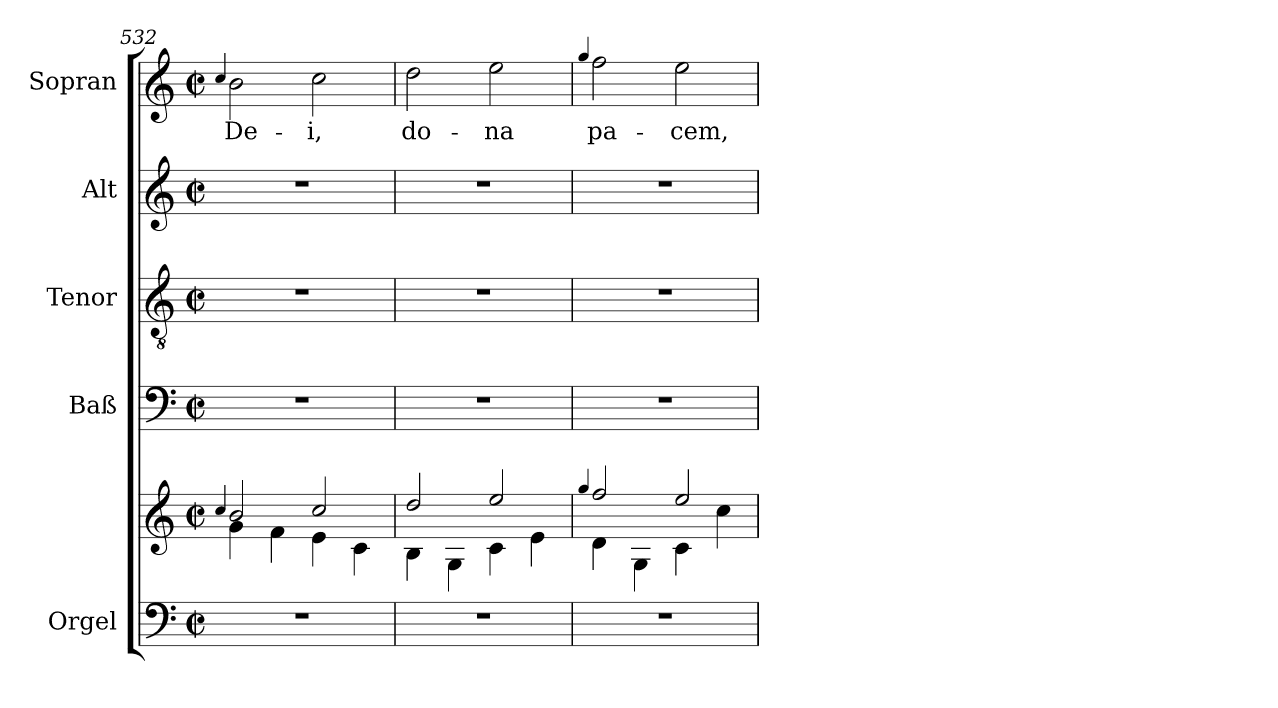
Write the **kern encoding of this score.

**kern	**kern	**kern	**kern	**kern	**kern	**text
*part5	*part5	*part4	*part3	*part2	*part1	*part1
*staff6	*staff5	*staff4	*staff3	*staff2	*staff1	*staff1
*I"Orgel	*	*I"Baß	*I"Tenor	*I"Alt	*I"Sopran	*
*clefF4	*clefG2	*clefF4	*clefGv2	*clefG2	*clefG2	*
*k[]	*k[]	*k[]	*k[]	*k[]	*k[]	*
*C:	*C:	*C:	*C:	*C:	*C:	*
*M2/2	*M2/2	*M2/2	*M2/2	*M2/2	*M2/2	*
*met(c|)	*met(c|)	*met(c|)	*met(c|)	*met(c|)	*met(c|)	*
=532	=532	=532	=532	=532	=532	=532
.	4qqcc/	.	.	.	4qqcc/	.
*	*^	*	*	*	*	*
!	!	!	!	!	!	!	!LO:LY:b
1r	2b/	4g\	1r	1r	1r	2b\	De-
.	.	4f\	.	.	.	.	.
!	!	!	!	!	!	!	!LO:LY:b
.	2cc/	4e\	.	.	.	2cc\	-i,
.	.	4c\	.	.	.	.	.
=533	=533	=533	=533	=533	=533	=533	=533
!	!	!	!	!	!	!	!LO:LY:b
1r	2dd/	4B\	1r	1r	1r	2dd\	do-
.	.	4G\	.	.	.	.	.
!	!	!	!	!	!	!	!LO:LY:b
.	2ee/	4c\	.	.	.	2ee\	-na
.	.	4e\	.	.	.	.	.
=534	=534	=534	=534	=534	=534	=534	=534
.	4qqgg/	.	.	.	.	4qqgg/	.
!	!	!	!	!	!	!	!LO:LY:b
1r	2ff/	4d\	1r	1r	1r	2ff\	pa-
.	.	4G\	.	.	.	.	.
!	!	!	!	!	!	!	!LO:LY:b
.	2ee/	4c\	.	.	.	2ee\	-cem,
.	.	4cc\	.	.	.	.	.
*	*v	*v	*	*	*	*	*
=	=	=	=	=	=	=
*-	*-	*-	*-	*-	*-	*-
